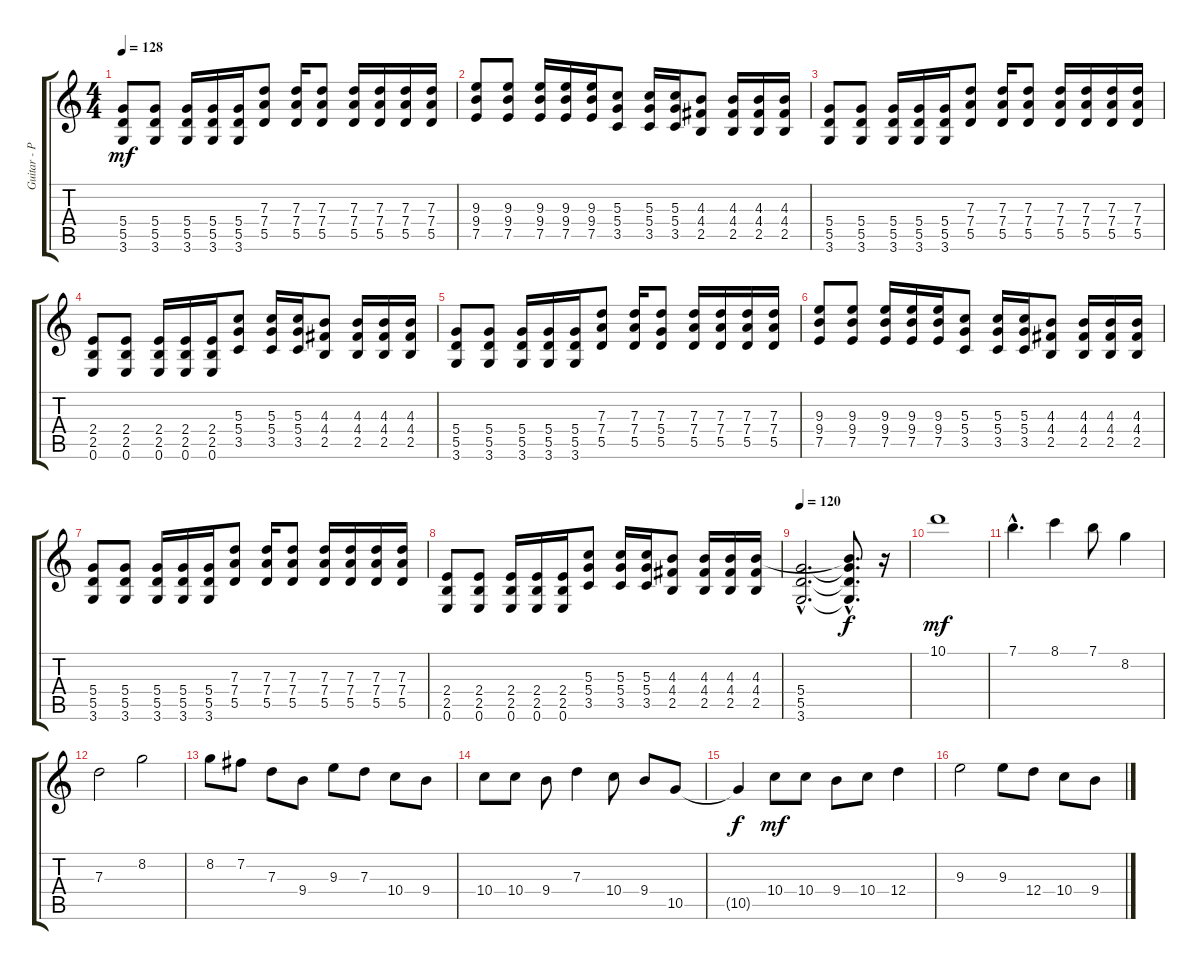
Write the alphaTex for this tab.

\track ("Guitar - Patrick Riley" "Guitar - P") {instrument distortionguitar}
\staff {score tabs}
\tuning (E4 B3 G3 D3 A2 E2) {hide}
\ts (4 4)
\tempo 128
\clef g2
\ks c
(5.4 5.5 3.6).8{dy mf} (5.4 5.5 3.6).8 (5.4 5.5 3.6).16 (5.4 5.5 3.6).16 (5.4 5.5 3.6).16 (7.3 7.4 5.5).8 (7.3 7.4 5.5).16 (7.3 7.4 5.5).8 (7.3 7.4 5.5).16 (7.3 7.4 5.5).16 (7.3 7.4 5.5).16 (7.3 7.4 5.5).16 |
(9.3 9.4 7.5).8 (9.3 9.4 7.5).8 (9.3 9.4 7.5).16 (9.3 9.4 7.5).16 (9.3 9.4 7.5).16 (5.3 5.4 3.5).8 (5.3 5.4 3.5).16 (5.3 5.4 3.5).16 (4.3 4.4 2.5).8 (4.3 4.4 2.5).16 (4.3 4.4 2.5).16 (4.3 4.4 2.5).16 |
(5.4 5.5 3.6).8 (5.4 5.5 3.6).8 (5.4 5.5 3.6).16 (5.4 5.5 3.6).16 (5.4 5.5 3.6).16 (7.3 7.4 5.5).8 (7.3 7.4 5.5).16 (7.3 7.4 5.5).8 (7.3 7.4 5.5).16 (7.3 7.4 5.5).16 (7.3 7.4 5.5).16 (7.3 7.4 5.5).16 |
(2.4 2.5 0.6).8 (2.4 2.5 0.6).8 (2.4 2.5 0.6).16 (2.4 2.5 0.6).16 (2.4 2.5 0.6).16 (5.3 5.4 3.5).8 (5.3 5.4 3.5).16 (5.3 5.4 3.5).16 (4.3 4.4 2.5).8 (4.3 4.4 2.5).16 (4.3 4.4 2.5).16 (4.3 4.4 2.5).16 |
(5.4 5.5 3.6).8 (5.4 5.5 3.6).8 (5.4 5.5 3.6).16 (5.4 5.5 3.6).16 (5.4 5.5 3.6).16 (7.3 7.4 5.5).8 (7.3 7.4 5.5).16 (7.3 5.4 5.5).8 (7.3 7.4 5.5).16 (7.3 7.4 5.5).16 (7.3 7.4 5.5).16 (7.3 7.4 5.5).16 |
(9.3 9.4 7.5).8 (9.3 9.4 7.5).8 (9.3 9.4 7.5).16 (9.3 9.4 7.5).16 (9.3 9.4 7.5).16 (5.3 5.4 3.5).8 (5.3 5.4 3.5).16 (5.3 5.4 3.5).16 (4.3 4.4 2.5).8 (4.3 4.4 2.5).16 (4.3 4.4 2.5).16 (4.3 4.4 2.5).16 |
(5.4 5.5 3.6).8 (5.4 5.5 3.6).8 (5.4 5.5 3.6).16 (5.4 5.5 3.6).16 (5.4 5.5 3.6).16 (7.3 7.4 5.5).8 (7.3 7.4 5.5).16 (7.3 7.4 5.5).8 (7.3 7.4 5.5).16 (7.3 7.4 5.5).16 (7.3 7.4 5.5).16 (7.3 7.4 5.5).16 |
(2.4 2.5 0.6).8 (2.4 2.5 0.6).8 (2.4 2.5 0.6).16 (2.4 2.5 0.6).16 (2.4 2.5 0.6).16 (5.3 5.4 3.5).8 (5.3 5.4 3.5).16 (5.3 5.4 3.5).16 (4.3 4.4 2.5).8 (4.3 4.4 2.5).16 (4.3 4.4 2.5).16 (4.3 4.4 2.5).16 |
\tempo 120
(5.4{hac} 5.5{hac} 3.6{hac}).2{d} (4.3{hac t} 5.4{hac t} 5.5{hac t} 3.6{hac t}).8{d dy f} r.16 |
10.1.1{dy mf} |
7.1{hac}.4{d} 8.1.4 7.1.8 8.2.4 |
7.3.2 8.2.2 |
8.2.8 7.2.8 7.3.8 9.4.8 9.3.8 7.3.8 10.4.8 9.4.8 |
10.4.8 10.4.8 9.4.8 7.3.4 10.4.8 9.4.8 10.5.8 |
10.5{t}.4{dy f} 10.4.8{dy mf} 10.4.8 9.4.8 10.4.8 12.4.4 |
9.3.2 9.3.8 12.4.8 10.4.8 9.4.8
